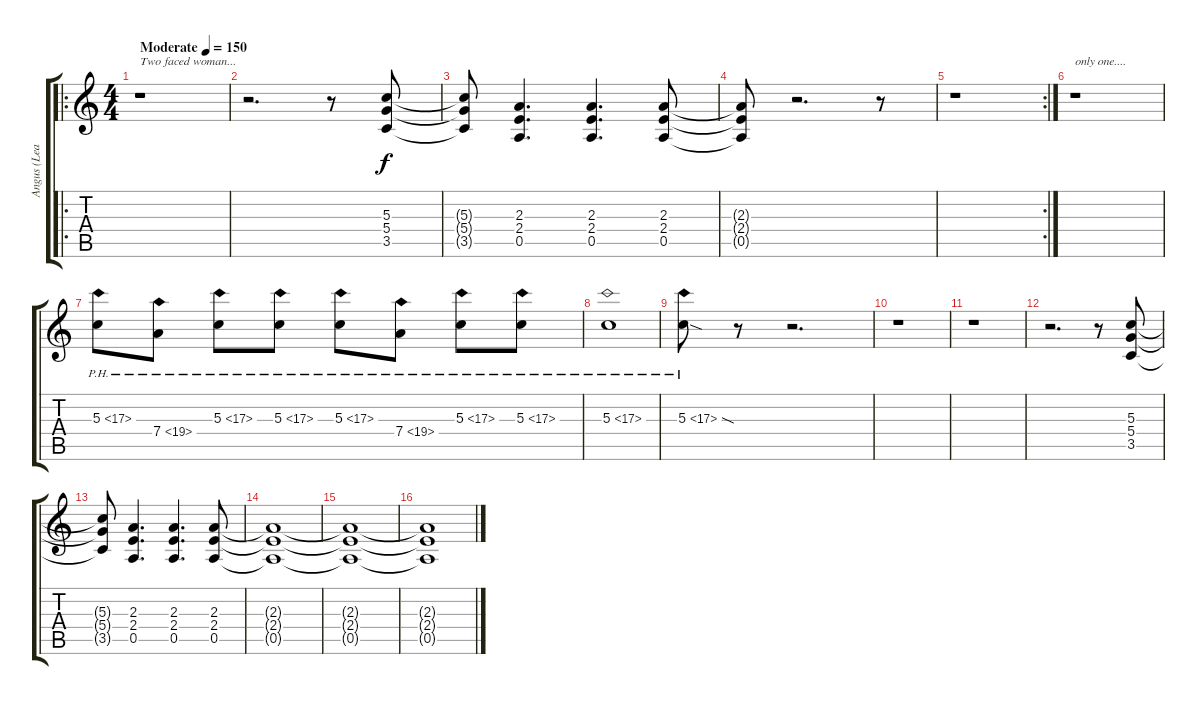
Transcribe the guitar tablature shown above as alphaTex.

\track ("Angus (Lead)" "Angus (Lea") {instrument overdrivenguitar}
\staff {score tabs}
\tuning (E4 B3 G3 D3 A2 E2) {hide}
\ro
\ts (4 4)
\tempo (150 "Moderate")
\clef g2
\ks c
r.1{txt "Two faced woman..." dy f instrument overdrivenguitar} |
r.2{d} r.8 (5.3 5.4 3.5).8 |
(5.3{t} 5.4{t} 3.5{t}).8 (2.3 2.4 0.5).4{d} (2.3 2.4 0.5).4{d} (2.3 2.4 0.5).8 |
(2.3{t} 2.4{t} 0.5{t}).8 r.2{d} r.8 |
\rc 2
r.1 |
r.1{txt "only one...."} |
5.3{ph 12}.8 7.4{ph 12}.8 5.3{ph 12}.8 5.3{ph 12}.8 5.3{ph 12}.8 7.4{ph 12}.8 5.3{ph 12}.8 5.3{ph 12}.8 |
5.3{ph 12}.1 |
5.3{ph 12 sod}.8 r.8 r.2{d} |
r.1 |
r.1 |
r.2{d} r.8 (5.3 5.4 3.5).8 |
(5.3{t} 5.4{t} 3.5{t}).8 (2.3 2.4 0.5).4{d} (2.3 2.4 0.5).4{d} (2.3 2.4 0.5).8 |
(2.3{t} 2.4{t} 0.5{t}).1 |
(2.3{t} 2.4{t} 0.5{t}).1 |
(2.3{t} 2.4{t} 0.5{t}).1
